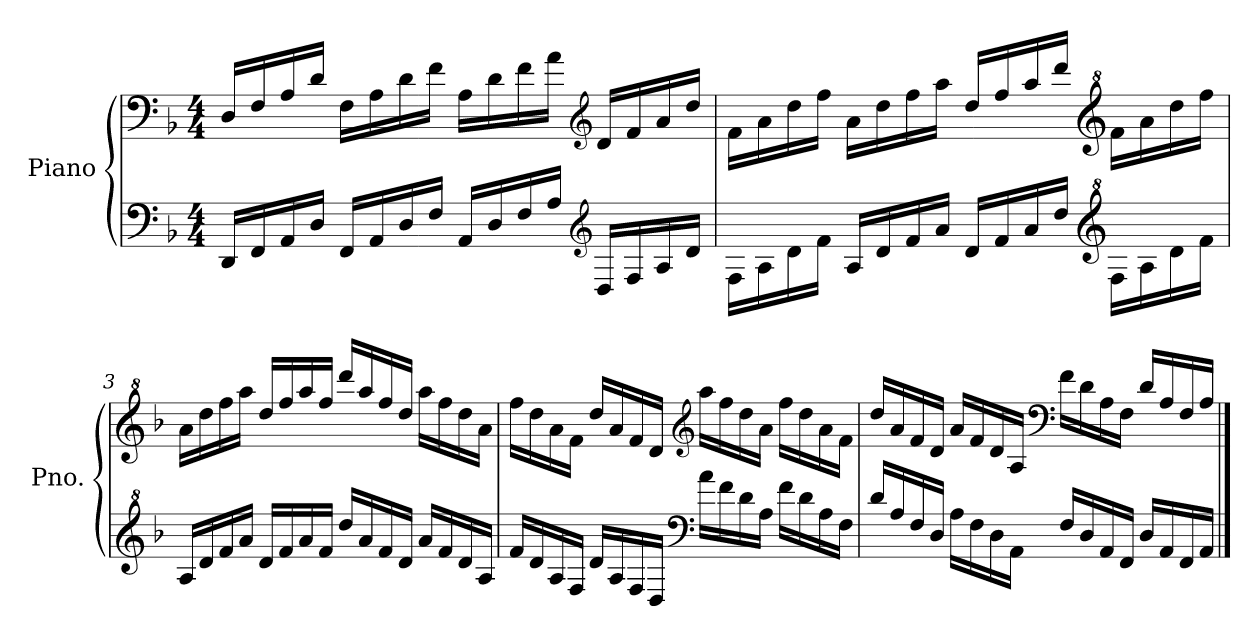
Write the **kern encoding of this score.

**kern	**kern
*part1	*part1
*staff2	*staff1
*I"Piano	*
*I'Pno.	*
*clefF4	*clefF4
*k[b-]	*k[b-]
*M4/4	*M4/4
=1	=1
16DD/LL	16D/LL
16FF/	16F/
16AA/	16A/
16D/JJ	16d/JJ
16FF/LL	16F\LL
16AA/	16A\
16D/	16d\
16F/JJ	16f\JJ
16AA/LL	16A\LL
16D/	16d\
16F/	16f\
16A/JJ	16a\JJ
*clefG2	*clefG2
16D/LL	16d/LL
16F/	16f/
16A/	16a/
16d/JJ	16dd/JJ
=2	=2
16F\LL	16f\LL
16A\	16a\
16d\	16dd\
16f\JJ	16ff\JJ
16A/LL	16a\LL
16d/	16dd\
16f/	16ff\
16a/JJ	16aa\JJ
16d/LL	16dd/LL
16f/	16ff/
16a/	16aa/
16dd/JJ	16ddd/JJ
*clefG^2	*clefG^2
16f\LL	16ff\LL
16a\	16aa\
16dd\	16ddd\
16ff\JJ	16fff\JJ
!!LO:LB:g=z
=3	=3
16a/LL	16aa\LL
16dd/	16ddd\
16ff/	16fff\
16aa/JJ	16aaa\JJ
16dd/LL	16ddd/LL
16ff/	16fff/
16aa/	16aaa/
16ff/JJ	16fff/JJ
16ddd/LL	16dddd/LL
16aa/	16aaa/
16ff/	16fff/
16dd/JJ	16ddd/JJ
16aa/LL	16aaa\LL
16ff/	16fff\
16dd/	16ddd\
16a/JJ	16aa\JJ
=4	=4
16ff/LL	16fff\LL
16dd/	16ddd\
16a/	16aa\
16f/JJ	16ff\JJ
16dd/LL	16ddd/LL
16a/	16aa/
16f/	16ff/
16d/JJ	16dd/JJ
*clefF4	*clefG2
16a\LL	16aa\LL
16f\	16ff\
16d\	16dd\
16A\JJ	16a\JJ
16f\LL	16ff\LL
16d\	16dd\
16A\	16a\
16F\JJ	16f\JJ
!!LO:LB:g=z
=5	=5
16d/LL	16dd/LL
16A/	16a/
16F/	16f/
16D/JJ	16d/JJ
16A\LL	16a/LL
16F\	16f/
16D\	16d/
16AA\JJ	16A/JJ
*	*clefF4
16F/LL	16f\LL
16D/	16d\
16AA/	16A\
16FF/JJ	16F\JJ
16D/LL	16d/LL
16AA/	16A/
16FF/	16F/
16AA/JJ	16A/JJ
==	==
*-	*-
